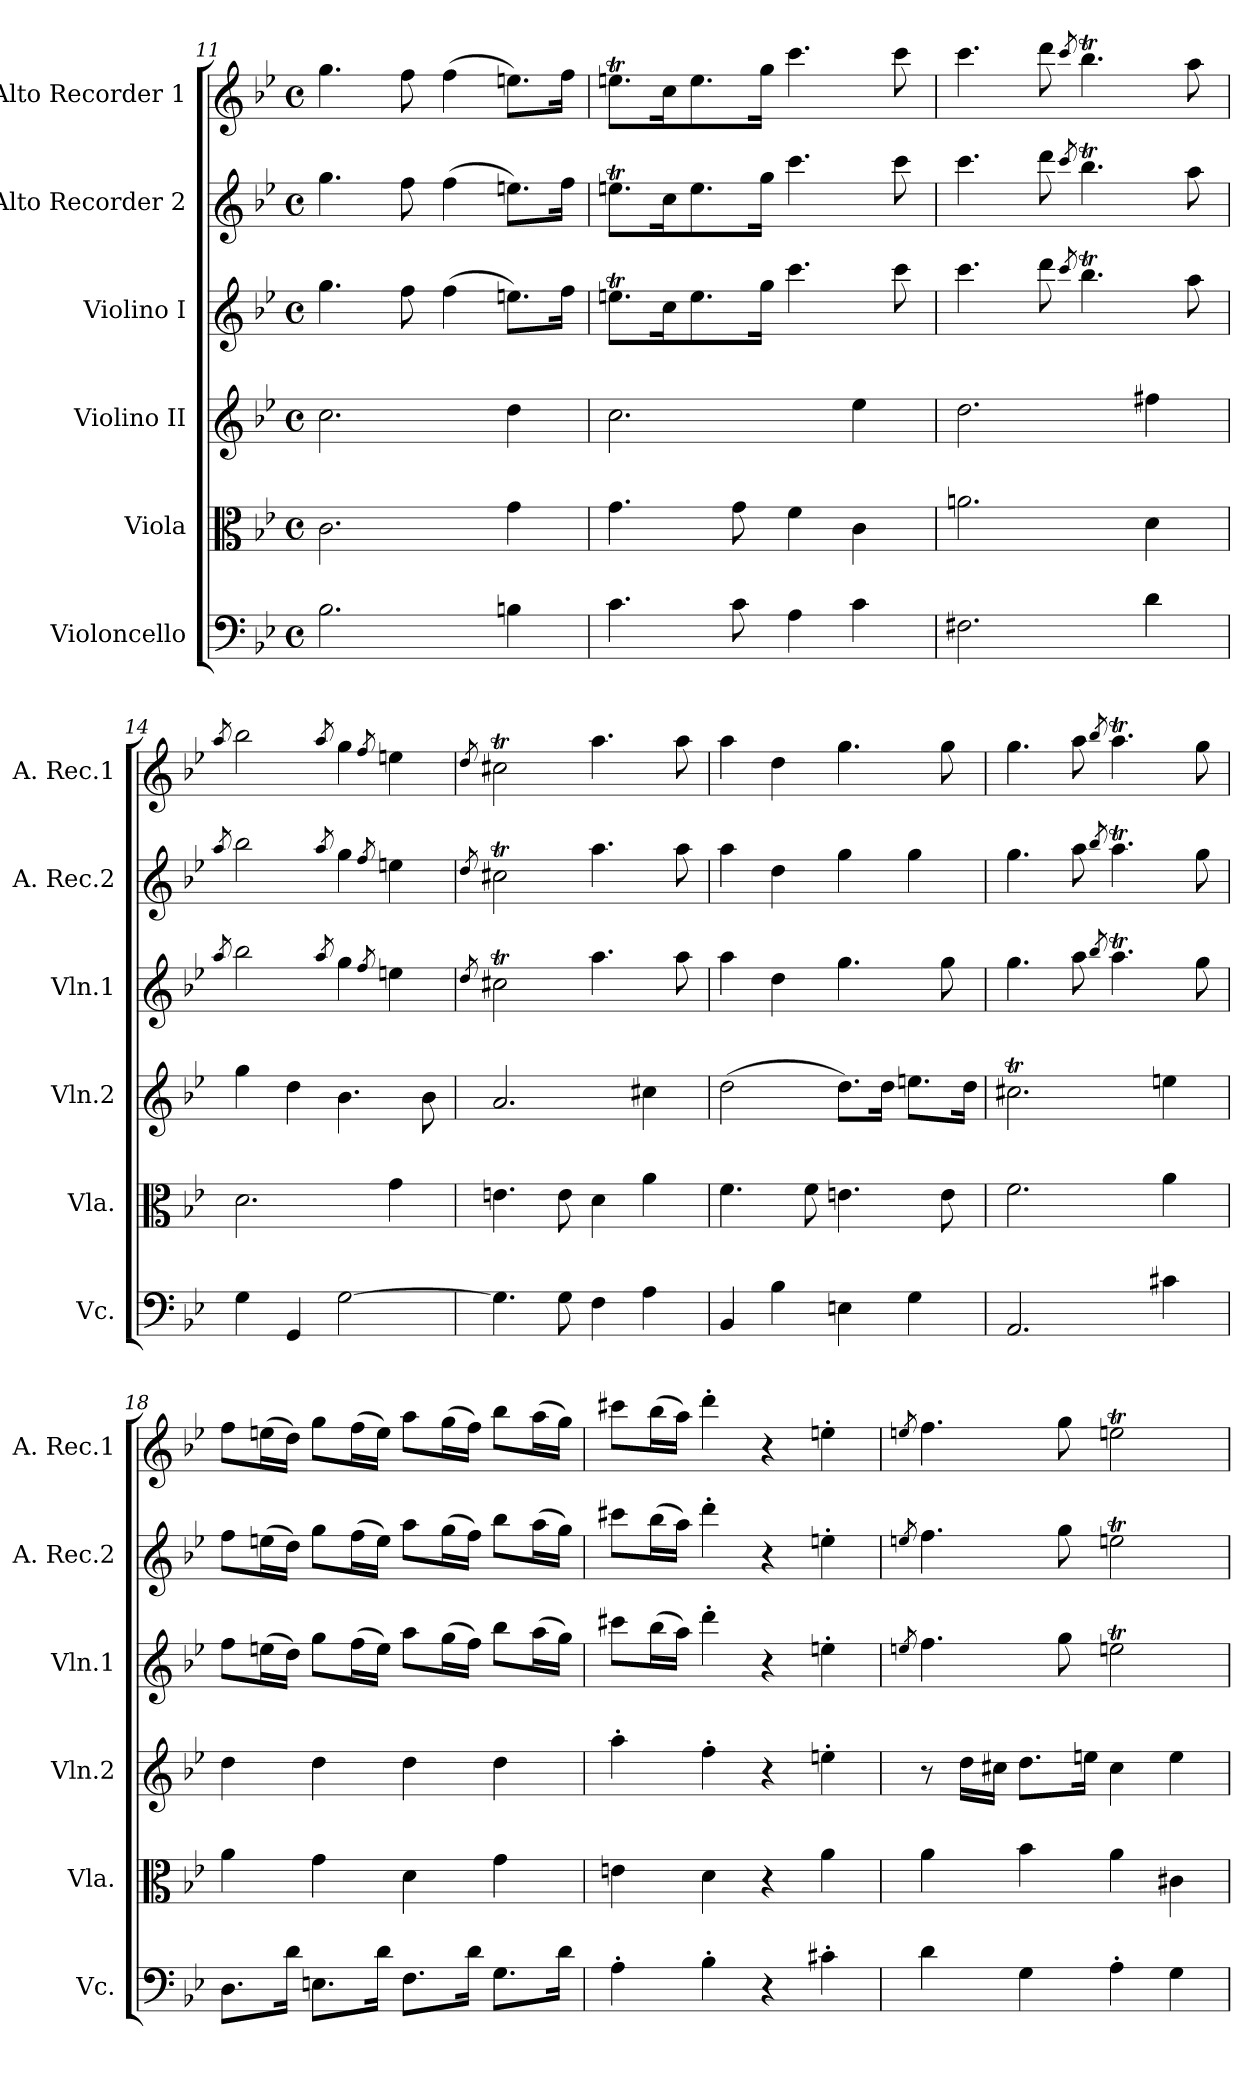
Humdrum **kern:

**kern	**kern	**kern	**kern	**kern	**kern
*part6	*part5	*part4	*part3	*part2	*part1
*staff6	*staff5	*staff4	*staff3	*staff2	*staff1
*I"Violoncello	*I"Viola	*I"Violino II	*I"Violino I	*I"Alto Recorder 2	*I"Alto Recorder 1
*I'Vc.	*I'Vla.	*I'Vln.2	*I'Vln.1	*I'A. Rec.2	*I'A. Rec.1
*clefF4	*clefC3	*clefG2	*clefG2	*clefG2	*clefG2
*k[b-e-]	*k[b-e-]	*k[b-e-]	*k[b-e-]	*k[b-e-]	*k[b-e-]
*M4/4	*M4/4	*M4/4	*M4/4	*M4/4	*M4/4
*met(c)	*met(c)	*met(c)	*met(c)	*met(c)	*met(c)
=11	=11	=11	=11	=11	=11
2.B-\	2.c\	2.cc\	4.gg\	4.gg\	4.gg\
.	.	.	8ff\	8ff\	8ff\
.	.	.	(4ff\	(4ff\	(4ff\
4Bn\	4g\	4dd\	8.een\L)	8.een\L)	8.een\L)
.	.	.	16ff\Jk	16ff\Jk	16ff\Jk
=12	=12	=12	=12	=12	=12
4.c\	4.g\	2.cc\	8.eent\L	8.eent\L	8.eent\L
.	.	.	16cc\K	16cc\K	16cc\K
.	.	.	8.ee\	8.ee\	8.ee\
8c\	8g\	.	.	.	.
.	.	.	16gg\Jk	16gg\Jk	16gg\Jk
4A\	4f\	.	4.ccc\	4.ccc\	4.ccc\
4c\	4c\	4ee-\	.	.	.
.	.	.	8ccc\	8ccc\	8ccc\
!!LO:LB:g=z
=13	=13	=13	=13	=13	=13
2.F#X\	2.an\	2.dd\	4.ccc\	4.ccc\	4.ccc\
.	.	.	8ddd\	8ddd\	8ddd\
.	.	.	8qccc/	8qccc/	8qccc/
.	.	.	4.bb-T\	4.bb-T\	4.bb-T\
4d\	4d\	4ff#X\	.	.	.
.	.	.	8aa\	8aa\	8aa\
=14	=14	=14	=14	=14	=14
.	.	.	8qaa/	8qaa/	8qaa/
4G\	2.d\	4gg\	2bb-\	2bb-\	2bb-\
4GG/	.	4dd\	.	.	.
.	.	.	8qaa/	8qaa/	8qaa/
[2G\	.	4.b-\	4gg\	4gg\	4gg\
.	.	.	8qff/	8qff/	8qff/
.	4g\	.	4een\	4een\	4een\
.	.	8b-\	.	.	.
=15	=15	=15	=15	=15	=15
.	.	.	8qdd/	8qdd/	8qdd/
4.G\]	4.en\	2.a/	2cc#Xt\	2cc#Xt\	2cc#Xt\
8G\	8e\	.	.	.	.
4F\	4d\	.	4.aa\	4.aa\	4.aa\
4A\	4a\	4cc#X\	.	.	.
.	.	.	8aa\	8aa\	8aa\
=16	=16	=16	=16	=16	=16
4BB-/	4.f\	(2dd\	4aa\	4aa\	4aa\
4B-\	.	.	4dd\	4dd\	4dd\
.	8f\	.	.	.	.
4En\	4.en\	8.dd\L)	4.gg\	4gg\	4.gg\
.	.	16dd\Jk	.	.	.
4G\	.	8.een\L	.	4gg\	.
.	8e\	.	8gg\	.	8gg\
.	.	16dd\Jk	.	.	.
=17	=17	=17	=17	=17	=17
2.AA/	2.f\	2.cc#Xt\	4.gg\	4.gg\	4.gg\
.	.	.	8aa\	8aa\	8aa\
.	.	.	8qbb-/	8qbb-/	8qbb-/
.	.	.	4.aat\	4.aat\	4.aat\
4c#X\	4a\	4een\	.	.	.
.	.	.	8gg\	8gg\	8gg\
=18	=18	=18	=18	=18	=18
8.D\L	4a\	4dd\	8ff\L	8ff\L	8ff\L
.	.	.	(16een\L	(16een\L	(16een\L
16d\Jk	.	.	16dd\JJ)	16dd\JJ)	16dd\JJ)
8.En\L	4g\	4dd\	8gg\L	8gg\L	8gg\L
.	.	.	(16ff\L	(16ff\L	(16ff\L
16d\Jk	.	.	16ee\JJ)	16ee\JJ)	16ee\JJ)
8.F\L	4d\	4dd\	8aa\L	8aa\L	8aa\L
.	.	.	(16gg\L	(16gg\L	(16gg\L
16d\Jk	.	.	16ff\JJ)	16ff\JJ)	16ff\JJ)
8.G\L	4g\	4dd\	8bb-\L	8bb-\L	8bb-\L
.	.	.	(16aa\L	(16aa\L	(16aa\L
16d\Jk	.	.	16gg\JJ)	16gg\JJ)	16gg\JJ)
=19	=19	=19	=19	=19	=19
4A'\	4en\	4aa'\	8ccc#X\L	8ccc#X\L	8ccc#X\L
.	.	.	(16bb-\L	(16bb-\L	(16bb-\L
.	.	.	16aa\JJ)	16aa\JJ)	16aa\JJ)
4B-'\	4d\	4ff'\	4ddd'\	4ddd'\	4ddd'\
4r	4r	4r	4r	4r	4r
4c#X'\	4a\	4een'\	4een'\	4een'\	4een'\
=20	=20	=20	=20	=20	=20
.	.	.	8qeen/	8qeen/	8qeen/
4d\	4a\	8r	4.ff\	4.ff\	4.ff\
.	.	16dd\LL	.	.	.
.	.	16cc#X\JJ	.	.	.
4G\	4b-\	8.dd\L	.	.	.
.	.	.	8gg\	8gg\	8gg\
.	.	16een\Jk	.	.	.
4A'\	4a\	4cc#\	2eet\	2eet\	2eet\
4G\	4c#X\	4ee\	.	.	.
=	=	=	=	=	=
*-	*-	*-	*-	*-	*-
